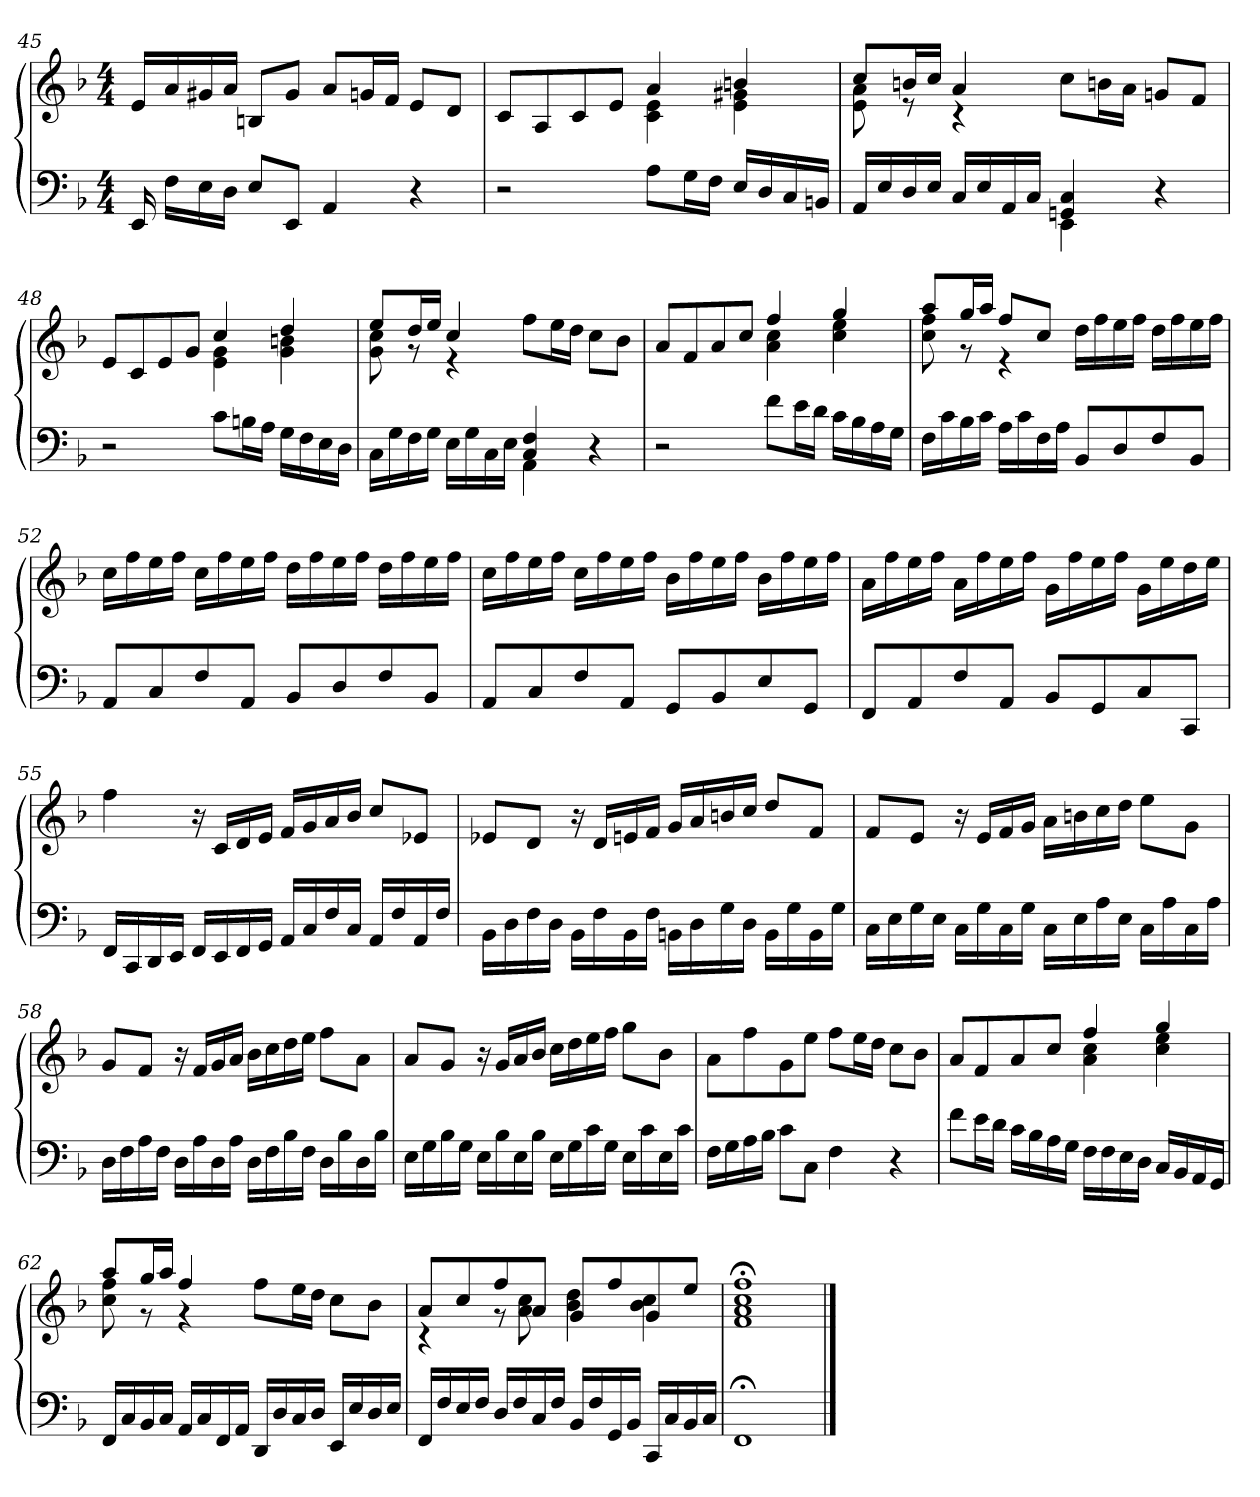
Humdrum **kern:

**kern	**kern
*part1	*part1
*staff2	*staff1
*clefF4	*clefG2
*k[b-]	*k[b-]
*F:	*F:
*M4/4	*M4/4
=45	=45
16EE/	16e/LL
16F\LL	16a/
16E\	16g#X/
16D\JJ	16a/JJ
8E/L	8Bn/L
8EE/J	8g#/J
4AA/	8a/L
.	16gn/L
.	16f/JJ
4r	8e/L
.	8d/J
=46	=46
*	*^
2r	8c/L	2ryy
.	8A/	.
.	8c/	.
.	8e/J	.
8A\L	4c\ 4e\	4a/
16G\L	.	.
16F\JJ	.	.
16E/LL	4e\ 4g#X\	4bn/
16D/	.	.
16C/	.	.
16BBn/JJ	.	.
=47	=47	=47
*^	*	*
16AA/LL	2ryy	8cc/L	8e\ 8a\
16E/	.	.	.
16D/	.	16bn/L	8r
16E/JJ	.	16cc/JJ	.
16C/LL	.	4a/	4r
16E/	.	.	.
16AA/	.	.	.
16C/JJ	.	.	.
4GGn/ 4C/	4EE\	8cc\L	2ryy
.	.	16bn\L	.
.	.	16a\JJ	.
4r	4ryy	8gn/L	.
.	.	8f/J	.
*v	*v	*	*
=48	=48	=48
2r	8e/L	2ryy
.	8c/	.
.	8e/	.
.	8g/J	.
8c\L	4e\ 4g\	4cc/
16Bn\L	.	.
16A\JJ	.	.
16G\LL	4g\ 4bn\	4dd/
16F\	.	.
16E\	.	.
16D\JJ	.	.
=49	=49	=49
*^	*	*
16C\LL	2ryy	8ee/L	8g\ 8cc\
16G\	.	.	.
16F\	.	16dd/L	8r
16G\JJ	.	16ee/JJ	.
16E\LL	.	4cc/	4r
16G\	.	.	.
16C\	.	.	.
16E\JJ	.	.	.
4C/ 4F/	4AA\	8ff\L	2ryy
.	.	16ee\L	.
.	.	16dd\JJ	.
4r	4ryy	8cc\L	.
.	.	8b-\J	.
*v	*v	*	*
=50	=50	=50
2r	8a/L	2ryy
.	8f/	.
.	8a/	.
.	8cc/J	.
8f\L	4a\ 4cc\	4ff/
16e\L	.	.
16d\JJ	.	.
16c\LL	4cc\ 4ee\	4gg/
16B-\	.	.
16A\	.	.
16G\JJ	.	.
=51	=51	=51
16F\LL	8aa/L	8cc\ 8ff\
16c\	.	.
16B-\	16gg/L	8r
16c\JJ	16aa/JJ	.
16A\LL	8ff/L	4r
16c\	.	.
16F\	8cc/J	.
16A\JJ	.	.
8BB-/L	16dd\LL	2ryy
.	16ff\	.
8D/	16ee\	.
.	16ff\JJ	.
8F/	16dd\LL	.
.	16ff\	.
8BB-/J	16ee\	.
.	16ff\JJ	.
*	*v	*v
=52	=52
8AA/L	16cc\LL
.	16ff\
8C/	16ee\
.	16ff\JJ
8F/	16cc\LL
.	16ff\
8AA/J	16ee\
.	16ff\JJ
8BB-/L	16dd\LL
.	16ff\
8D/	16ee\
.	16ff\JJ
8F/	16dd\LL
.	16ff\
8BB-/J	16ee\
.	16ff\JJ
=53	=53
8AA/L	16cc\LL
.	16ff\
8C/	16ee\
.	16ff\JJ
8F/	16cc\LL
.	16ff\
8AA/J	16ee\
.	16ff\JJ
8GG/L	16b-\LL
.	16ff\
8BB-/	16ee\
.	16ff\JJ
8E/	16b-\LL
.	16ff\
8GG/J	16ee\
.	16ff\JJ
=54	=54
8FF/L	16a\LL
.	16ff\
8AA/	16ee\
.	16ff\JJ
8F/	16a\LL
.	16ff\
8AA/J	16ee\
.	16ff\JJ
8BB-/L	16g\LL
.	16ff\
8GG/	16ee\
.	16ff\JJ
8C/	16g\LL
.	16ee\
8CC/J	16dd\
.	16ee\JJ
=55	=55
16FF/LL	4ff\
16CC/	.
16DD/	.
16EE/JJ	.
16FF/LL	16r
16EE/	16c/LL
16FF/	16d/
16GG/JJ	16e/JJ
16AA/LL	16f/LL
16C/	16g/
16F/	16a/
16C/JJ	16b-/JJ
16AA/LL	8cc/L
16F/	.
16AA/	8e-X/J
16F/JJ	.
=56	=56
16BB-\LL	8e-X/L
16D\	.
16F\	8d/J
16D\JJ	.
16BB-\LL	16r
16F\	16d/LL
16BB-\	16en/
16F\JJ	16f/JJ
16BBn\LL	16g/LL
16D\	16a/
16G\	16bn/
16D\JJ	16cc/JJ
16BB\LL	8dd/L
16G\	.
16BB\	8f/J
16G\JJ	.
=57	=57
16C\LL	8f/L
16E\	.
16G\	8e/J
16E\JJ	.
16C\LL	16r
16G\	16e/LL
16C\	16f/
16G\JJ	16g/JJ
16C\LL	16a\LL
16E\	16bn\
16A\	16cc\
16E\JJ	16dd\JJ
16C\LL	8ee\L
16A\	.
16C\	8g\J
16A\JJ	.
=58	=58
16D\LL	8g/L
16F\	.
16A\	8f/J
16F\JJ	.
16D\LL	16r
16A\	16f/LL
16D\	16g/
16A\JJ	16a/JJ
16D\LL	16b-\LL
16F\	16cc\
16B-\	16dd\
16F\JJ	16ee\JJ
16D\LL	8ff\L
16B-\	.
16D\	8a\J
16B-\JJ	.
=59	=59
16E\LL	8a/L
16G\	.
16B-\	8g/J
16G\JJ	.
16E\LL	16r
16B-\	16g/LL
16E\	16a/
16B-\JJ	16b-/JJ
16E\LL	16cc\LL
16G\	16dd\
16c\	16ee\
16G\JJ	16ff\JJ
16E\LL	8gg\L
16c\	.
16E\	8b-\J
16c\JJ	.
=60	=60
16F\LL	8a\L
16G\	.
16A\	8ff\
16B-\JJ	.
8c\L	8g\
8C\J	8ee\J
4F\	8ff\L
.	16ee\L
.	16dd\JJ
4r	8cc\L
.	8b-\J
=61	=61
*	*^
8f\L	8a/L	2ryy
16e\L	8f/	.
16d\JJ	.	.
16c\LL	8a/	.
16B-\	.	.
16A\	8cc/J	.
16G\JJ	.	.
16F\LL	4a\ 4cc\	4ff/
16F\	.	.
16E\	.	.
16D\JJ	.	.
16C/LL	4cc\ 4ee\	4gg/
16BB-/	.	.
16AA/	.	.
16GG/JJ	.	.
=62	=62	=62
16FF/LL	8aa/L	8cc\ 8ff\
16C/	.	.
16BB-/	16gg/L	8r
16C/JJ	16aa/JJ	.
16AA/LL	4ff/	4r
16C/	.	.
16FF/	.	.
16AA/JJ	.	.
16DD/LL	8ff\L	2ryy
16D/	.	.
16C/	16ee\L	.
16D/JJ	16dd\JJ	.
16EE/LL	8cc\L	.
16E/	.	.
16D/	8b-\J	.
16E/JJ	.	.
=63	=63	=63
16FF/LL	8a/L	4r
16F/	.	.
16E/	8cc/	.
16F/JJ	.	.
16D/LL	8ff/	8r
16F/	.	.
16C/	8a/J	8a\ 8cc\
16F/JJ	.	.
16BB-/LL	8g/L	4b-\ 4dd\
16F/	.	.
16GG/	8ff/	.
16BB-/JJ	.	.
16CC/LL	8g/	4b-\ 4cc\
16C/	.	.
16BB-/	8ee/J	.
16C/JJ	.	.
*	*v	*v
=64	=64
1FF;<	1f;< 1a;< 1cc;< 1ff;<
==	==
*-	*-
